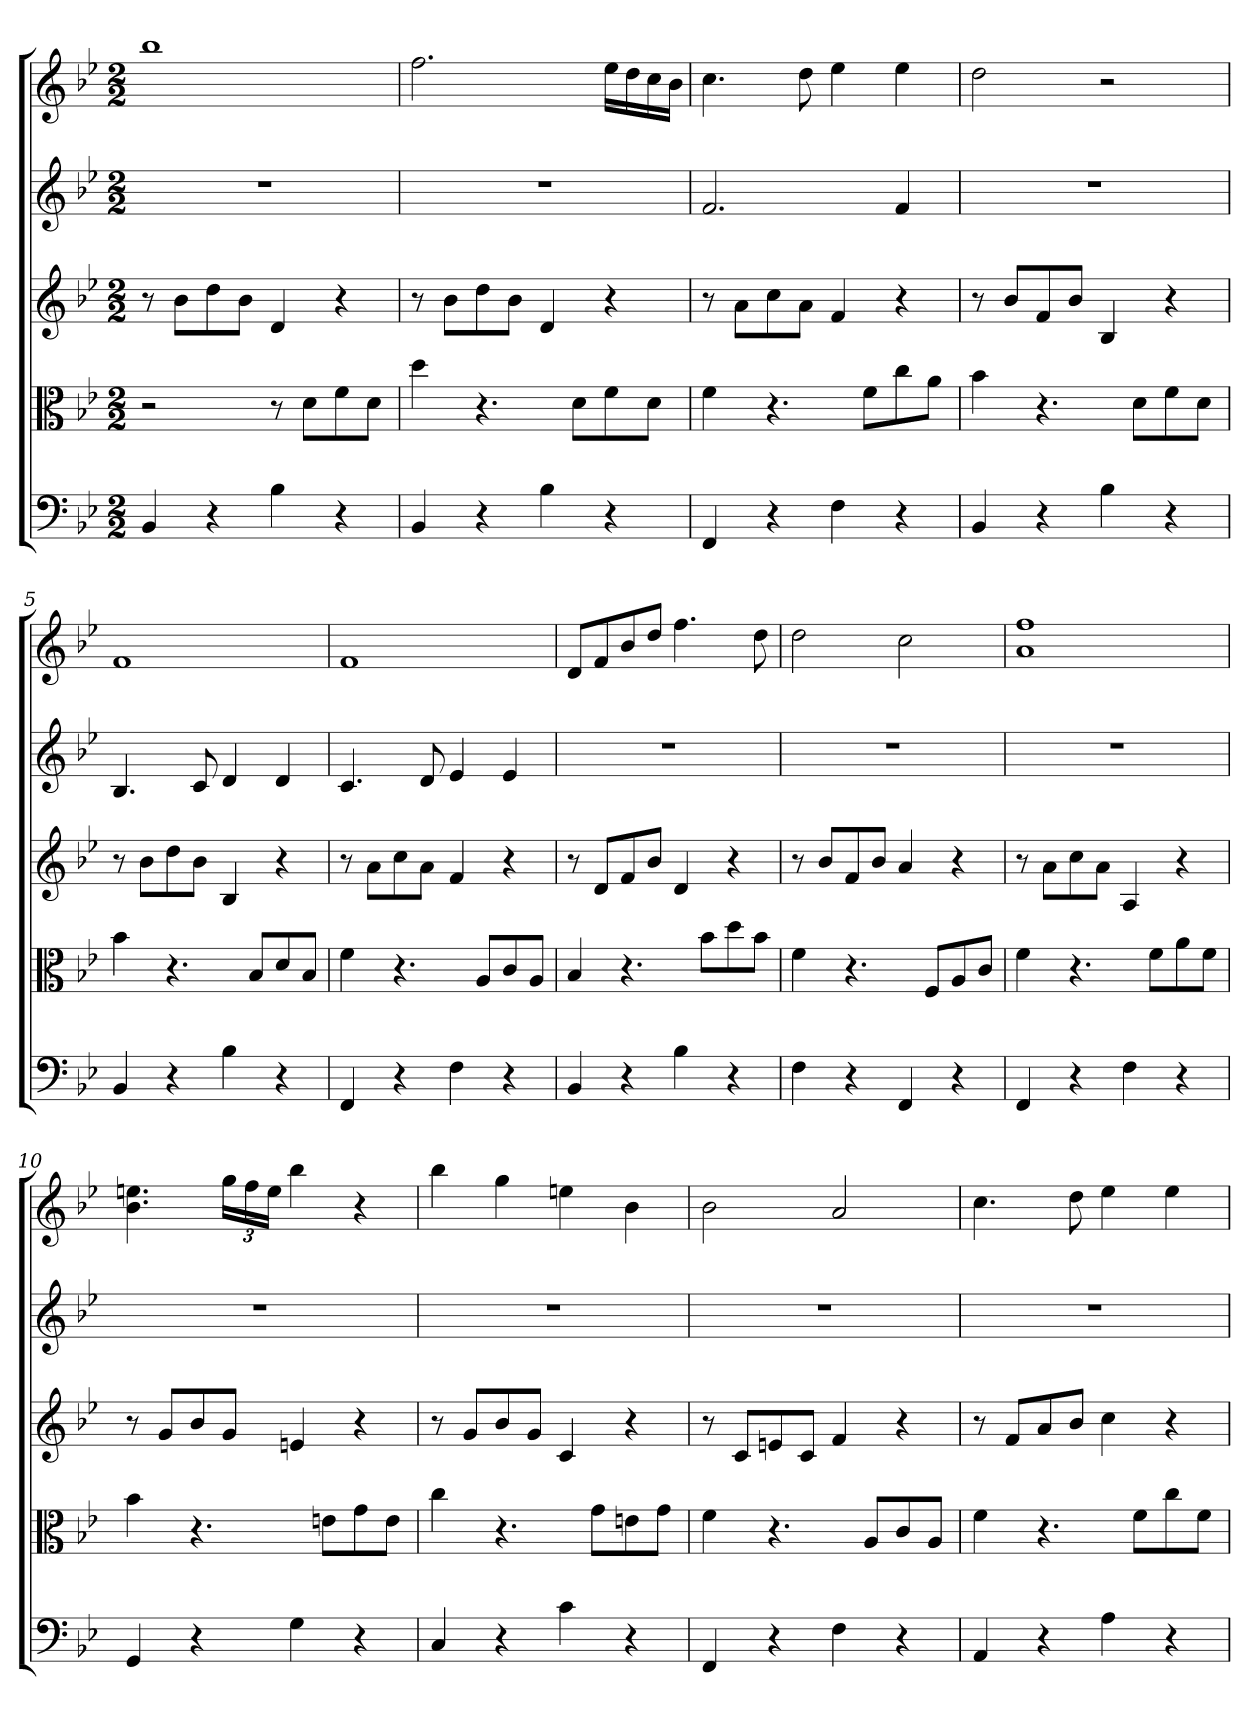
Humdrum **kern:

**kern	**kern	**kern	**kern	**kern
*part5	*part4	*part3	*part2	*part1
*staff5	*staff4	*staff3	*staff2	*staff1
*clefF4	*clefC3	*	*	*
*k[b-e-]	*k[b-e-]	*k[b-e-]	*k[b-e-]	*k[b-e-]
*B-:	*B-:	*B-:	*B-:	*B-:
*M2/2	*M2/2	*M2/2	*M2/2	*M2/2
=	=	=	=	=
4BB-	2r	8r	1r	1bb-
.	.	8b-L	.	.
4r	.	8dd	.	.
.	.	8b-J	.	.
4B-	8r	4d	.	.
.	8d\L	.	.	.
4r	8f\	4r	.	.
.	8d\J	.	.	.
=2	=2	=2	=2	=2
4BB-	4dd	8r	1r	2.ff
.	.	8b-L	.	.
4r	4.r	8dd	.	.
.	.	8b-J	.	.
4B-	.	4d	.	.
.	8d\L	.	.	.
4r	8f\	4r	.	16ee-LL
.	.	.	.	16dd
.	8d\J	.	.	16cc
.	.	.	.	16b-JJ
=3	=3	=3	=3	=3
4FF	4f	8r	2.f	4.cc
.	.	8aL	.	.
4r	4.r	8cc	.	.
.	.	8aJ	.	8dd
4F	.	4f	.	4ee-
.	8f\L	.	.	.
4r	8cc\	4r	4f	4ee-
.	8a\J	.	.	.
=4	=4	=4	=4	=4
4BB-	4b-	8r	1r	2dd
.	.	8b-L	.	.
4r	4.r	8f	.	.
.	.	8b-J	.	.
4B-	.	4B-	.	2r
.	8d\L	.	.	.
4r	8f\	4r	.	.
.	8d\J	.	.	.
=5	=5	=5	=5	=5
4BB-	4b-	8r	4.B-	1f
.	.	8b-L	.	.
4r	4.r	8dd	.	.
.	.	8b-J	8c	.
4B-	.	4B-	4d	.
.	8B-/L	.	.	.
4r	8d/	4r	4d	.
.	8B-/J	.	.	.
=6	=6	=6	=6	=6
4FF	4f	8r	4.c	1f
.	.	8aL	.	.
4r	4.r	8cc	.	.
.	.	8aJ	8d	.
4F	.	4f	4e-	.
.	8A/L	.	.	.
4r	8c/	4r	4e-	.
.	8A/J	.	.	.
=7	=7	=7	=7	=7
4BB-	4B-	8r	1r	8dL
.	.	8dL	.	8f
4r	4.r	8f	.	8b-
.	.	8b-J	.	8ddJ
4B-	.	4d	.	4.ff
.	8b-\L	.	.	.
4r	8dd\	4r	.	.
.	8b-\J	.	.	8dd
=8	=8	=8	=8	=8
4F	4f	8r	1r	2dd
.	.	8b-L	.	.
4r	4.r	8f	.	.
.	.	8b-J	.	.
4FF	.	4a	.	2cc
.	8F/L	.	.	.
4r	8A/	4r	.	.
.	8c/J	.	.	.
=9	=9	=9	=9	=9
4FF	4f	8r	1r	1a 1ff
.	.	8aL	.	.
4r	4.r	8cc	.	.
.	.	8aJ	.	.
4F	.	4A	.	.
.	8f\L	.	.	.
4r	8a\	4r	.	.
.	8f\J	.	.	.
=10	=10	=10	=10	=10
4GG	4b-	8r	1r	4.b- 4.een
.	.	8gL	.	.
4r	4.r	8b-	.	.
.	.	8gJ	.	24ggLL
.	.	.	.	24ff
.	.	.	.	24eeJJ
4G	.	4en	.	4bb-
.	8en\L	.	.	.
4r	8g\	4r	.	4r
.	8e\J	.	.	.
=11	=11	=11	=11	=11
4C	4cc	8r	1r	4bb-
.	.	8gL	.	.
4r	4.r	8b-	.	4gg
.	.	8gJ	.	.
4c	.	4c	.	4een
.	8g\L	.	.	.
4r	8en\	4r	.	4b-
.	8g\J	.	.	.
=12	=12	=12	=12	=12
4FF	4f	8r	1r	2b-
.	.	8cL	.	.
4r	4.r	8en	.	.
.	.	8cJ	.	.
4F	.	4f	.	2a
.	8A/L	.	.	.
4r	8c/	4r	.	.
.	8A/J	.	.	.
=13	=13	=13	=13	=13
4AA	4f	8r	1r	4.cc
.	.	8fL	.	.
4r	4.r	8a	.	.
.	.	8b-J	.	8dd
4A	.	4cc	.	4ee-
.	8f\L	.	.	.
4r	8cc\	4r	.	4ee-
.	8f\J	.	.	.
=	=	=	=	=
*-	*-	*-	*-	*-
